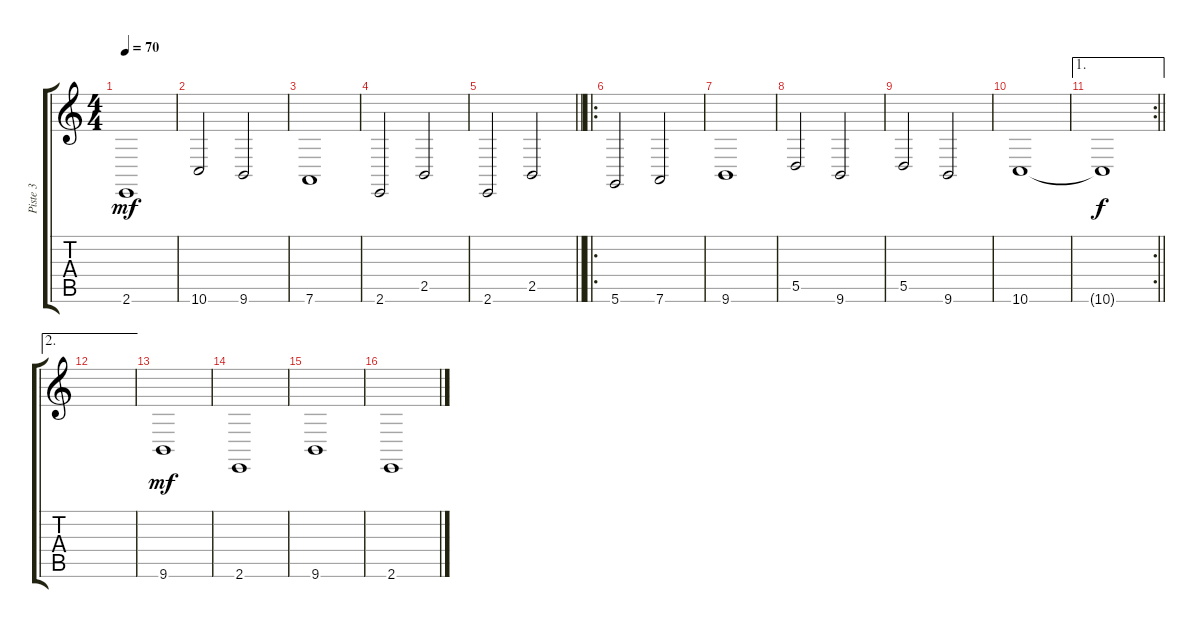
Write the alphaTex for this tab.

\track ("Piste 3" "Piste 3") {instrument stringensemble1}
\staff {score tabs}
\tuning (E4 B3 G3 D3 A2 D2) {hide}
\ts (4 4)
\tempo 70
\clef g2
\ks c
2.6.1{dy mf} |
10.6.2 9.6.2 |
7.6.1 |
2.6.2 2.5.2 |
\barLineRight lightlight
2.6.2 2.5.2 |
\ro
5.6.2 7.6.2 |
9.6.1 |
5.5.2 9.6.2 |
5.5.2 9.6.2 |
10.6.1 |
\ae 1
\rc 2
\barLineRight lightlight
10.6{t}.1{dy f} |
\ae 2
|
9.6.1{dy mf} |
2.6.1 |
9.6.1 |
2.6.1
